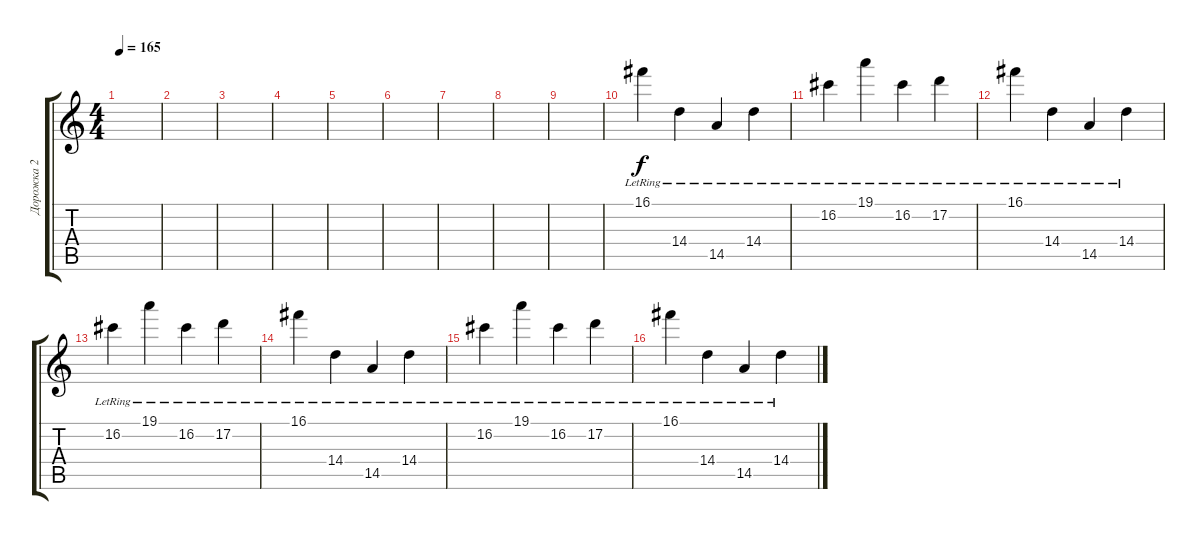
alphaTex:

\track ("Дорожка 2" "Дорожка 2") {instrument electricguitarjazz}
\staff {score tabs}
\tuning (D4 A3 F3 C3 G2 C2) {hide}
\ts (4 4)
\tempo 165
\clef g2
\ks c
|
|
|
|
|
|
|
|
|
16.1{lr}.4 14.4{lr}.4 14.5{lr}.4 14.4{lr}.4 |
16.2{lr}.4 19.1{lr}.4 16.2{lr}.4 17.2{lr}.4 |
16.1{lr}.4 14.4{lr}.4 14.5{lr}.4 14.4{lr}.4 |
16.2{lr}.4 19.1{lr}.4 16.2{lr}.4 17.2{lr}.4 |
16.1{lr}.4 14.4{lr}.4 14.5{lr}.4 14.4{lr}.4 |
16.2{lr}.4 19.1{lr}.4 16.2{lr}.4 17.2{lr}.4 |
16.1{lr}.4 14.4{lr}.4 14.5{lr}.4 14.4{lr}.4
